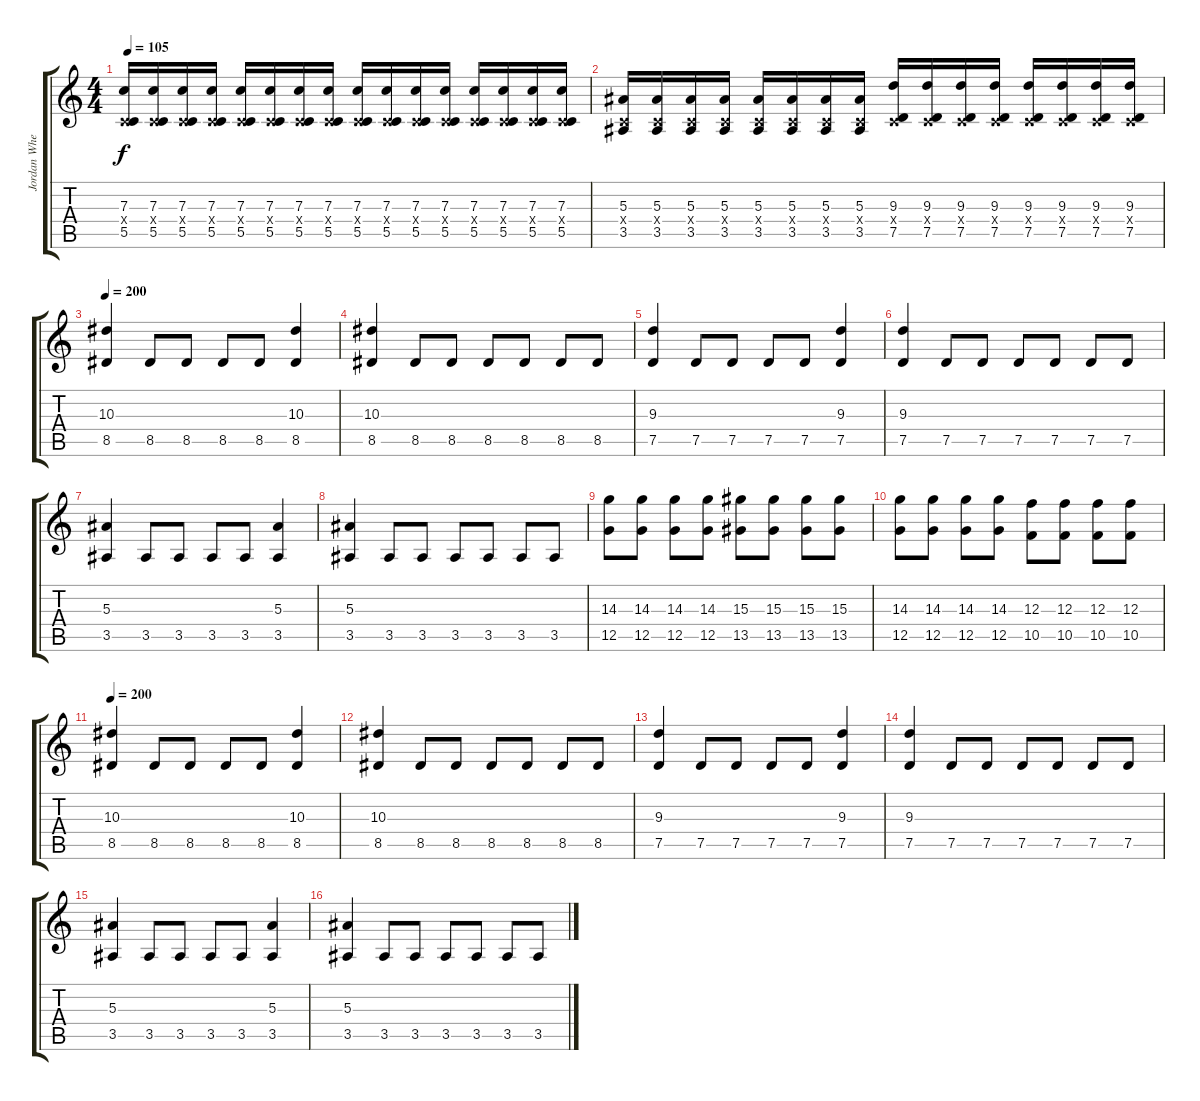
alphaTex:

\track ("Jordan Whelan" "Jordan Whe") {instrument distortionguitar}
\staff {score tabs}
\tuning (D4 A4 F3 C3 G2 C2) {hide}
\ts (4 4)
\tempo 105
\clef g2
\ks c
(7.3 0.4{x} 5.5).16{dy f} (7.3 0.4{x} 5.5).16 (7.3 0.4{x} 5.5).16 (7.3 0.4{x} 5.5).16 (7.3 0.4{x} 5.5).16 (7.3 0.4{x} 5.5).16 (7.3 0.4{x} 5.5).16 (7.3 0.4{x} 5.5).16 (7.3 0.4{x} 5.5).16 (7.3 0.4{x} 5.5).16 (7.3 0.4{x} 5.5).16 (7.3 0.4{x} 5.5).16 (7.3 0.4{x} 5.5).16 (7.3 0.4{x} 5.5).16 (7.3 0.4{x} 5.5).16 (7.3 0.4{x} 5.5).16 |
(5.3 0.4{x} 3.5).16 (5.3 0.4{x} 3.5).16 (5.3 0.4{x} 3.5).16 (5.3 0.4{x} 3.5).16 (5.3 0.4{x} 3.5).16 (5.3 0.4{x} 3.5).16 (5.3 0.4{x} 3.5).16 (5.3 0.4{x} 3.5).16 (9.3 0.4{x} 7.5).16 (9.3 0.4{x} 7.5).16 (9.3 0.4{x} 7.5).16 (9.3 0.4{x} 7.5).16 (9.3 0.4{x} 7.5).16 (9.3 0.4{x} 7.5).16 (9.3 0.4{x} 7.5).16 (9.3 0.4{x} 7.5).16 |
\tempo 200
(10.3 8.5).4 8.5.8 8.5.8 8.5.8 8.5.8 (10.3 8.5).4 |
(10.3 8.5).4 8.5.8 8.5.8 8.5.8 8.5.8 8.5.8 8.5.8 |
(9.3 7.5).4 7.5.8 7.5.8 7.5.8 7.5.8 (9.3 7.5).4 |
(9.3 7.5).4 7.5.8 7.5.8 7.5.8 7.5.8 7.5.8 7.5.8 |
(5.3 3.5).4 3.5.8 3.5.8 3.5.8 3.5.8 (5.3 3.5).4 |
(5.3 3.5).4 3.5.8 3.5.8 3.5.8 3.5.8 3.5.8 3.5.8 |
(14.3 12.5).8 (14.3 12.5).8 (14.3 12.5).8 (14.3 12.5).8 (15.3 13.5).8 (15.3 13.5).8 (15.3 13.5).8 (15.3 13.5).8 |
(14.3 12.5).8 (14.3 12.5).8 (14.3 12.5).8 (14.3 12.5).8 (12.3 10.5).8 (12.3 10.5).8 (12.3 10.5).8 (12.3 10.5).8 |
\tempo 200
(10.3 8.5).4 8.5.8 8.5.8 8.5.8 8.5.8 (10.3 8.5).4 |
(10.3 8.5).4 8.5.8 8.5.8 8.5.8 8.5.8 8.5.8 8.5.8 |
(9.3 7.5).4 7.5.8 7.5.8 7.5.8 7.5.8 (9.3 7.5).4 |
(9.3 7.5).4 7.5.8 7.5.8 7.5.8 7.5.8 7.5.8 7.5.8 |
(5.3 3.5).4 3.5.8 3.5.8 3.5.8 3.5.8 (5.3 3.5).4 |
(5.3 3.5).4 3.5.8 3.5.8 3.5.8 3.5.8 3.5.8 3.5.8
